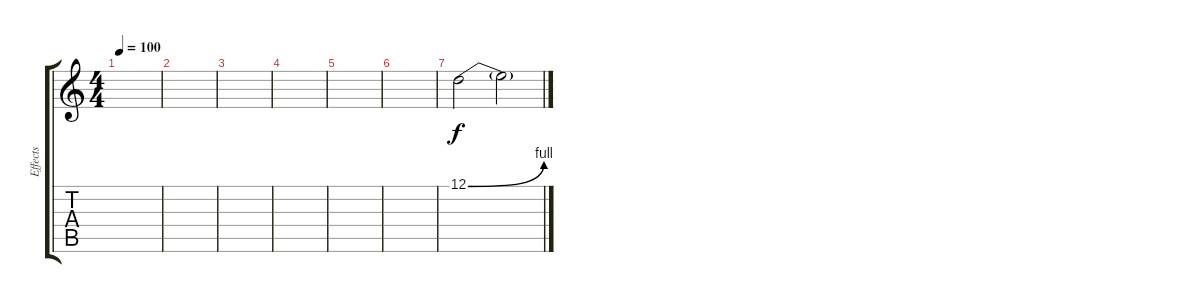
\track ("Effects" "Effects") {instrument fx7echoes}
\staff {score tabs}
\tuning (D4 A3 F3 C3 G2 D2) {hide}
\ts (4 4)
\tempo 100
\clef g2
\ks c
|
|
|
|
|
|
12.1{be (bend 0 0 60 4)}.2 12.1{t}.2
